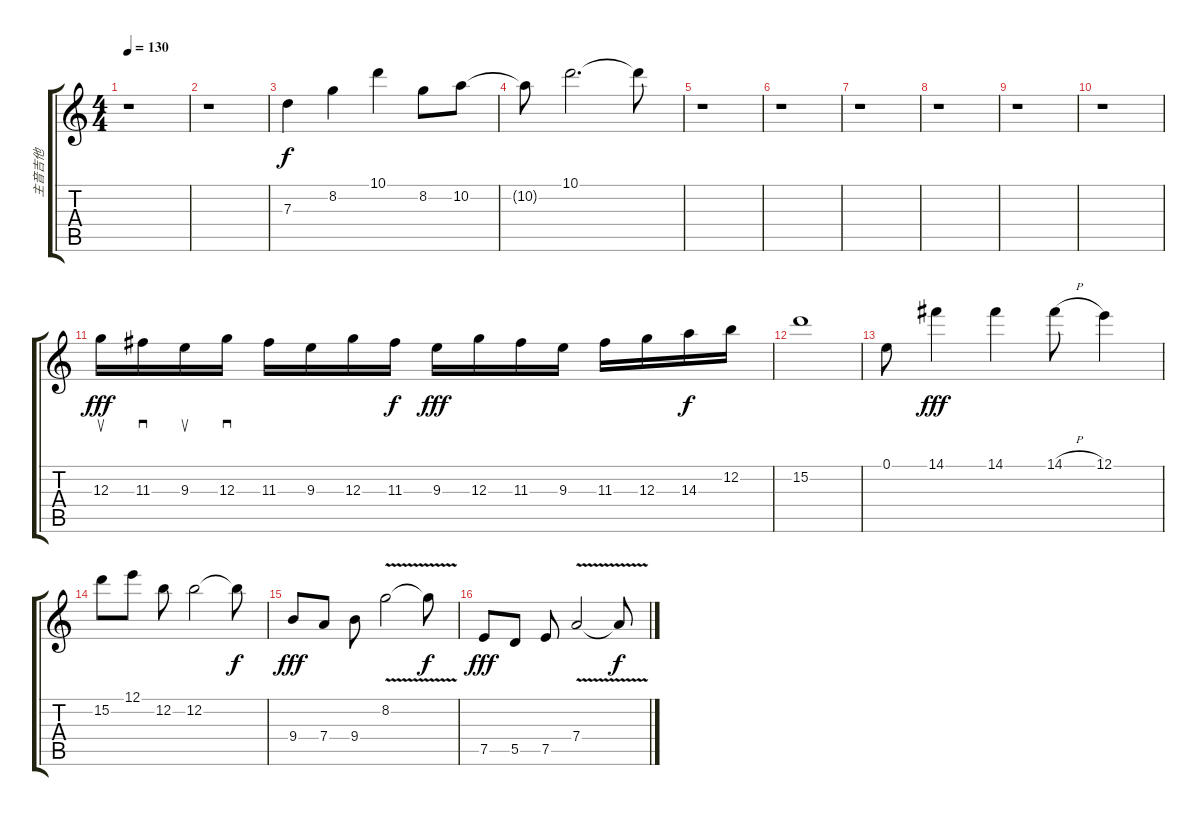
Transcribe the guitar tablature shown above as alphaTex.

\track ("主音吉他" "主音吉他") {instrument distortionguitar}
\staff {score tabs}
\tuning (E4 B3 G3 D3 A2 E2) {hide}
\ts (4 4)
\tempo 130
\clef g2
\ks c
r.1{dy f} |
r.1 |
7.3.4 8.2.4 10.1.4 8.2.8 10.2.8 |
10.2{t}.8 10.1.2{d} 10.1{t}.8 |
r.1 |
r.1 |
r.1 |
r.1 |
r.1 |
r.1 |
12.3.16{su dy fff volume 16 balance 8 instrument overdrivenguitar} 11.3.16{sd} 9.3.16{su} 12.3.16{sd} 11.3.16 9.3.16 12.3.16 11.3.16{dy f} 9.3.16{dy fff} 12.3.16 11.3.16 9.3.16 11.3.16 12.3.16 14.3.16{dy f} 12.2.16 |
15.2.1 |
0.1.8 14.1.4{dy fff} 14.1.4 14.1{h}.8 12.1.4 |
15.2.8 12.1.8 12.2.8 12.2.2 12.2{t}.8{dy f} |
9.4.8{dy fff} 7.4.8 9.4.8 8.2{v}.2 8.2{t}.8{dy f} |
7.5.8{dy fff} 5.5.8 7.5.8 7.4{v}.2 7.4{t}.8{dy f}
